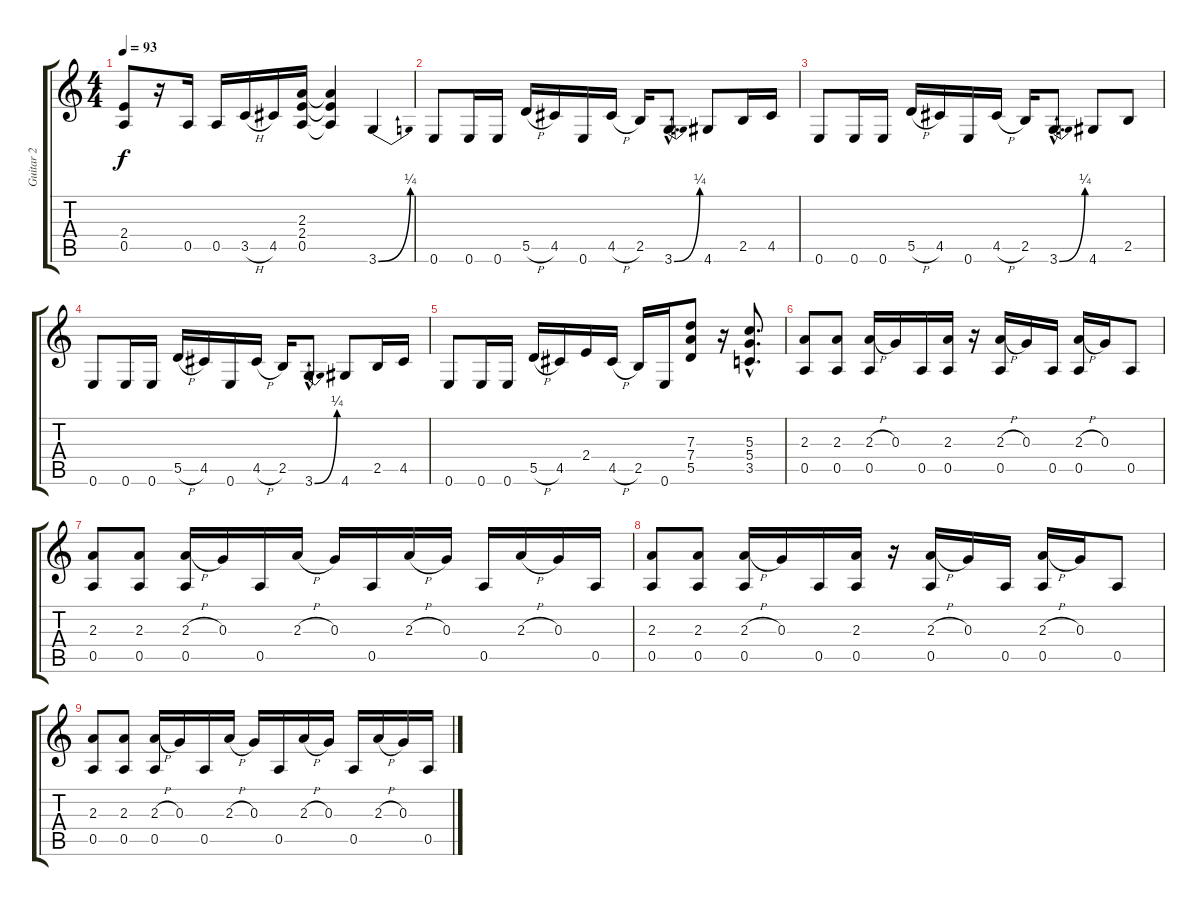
\track ("Guitar 2" "Guitar 2") {instrument distortionguitar}
\staff {score tabs}
\tuning (E4 B3 G3 D3 A2 E2) {hide}
\ts (4 4)
\tempo 93
\clef g2
\ks c
(2.4 0.5).8{dy f} r.16 0.5.16 0.5.16 3.5{h}.16 4.5.16 (2.3 2.4 0.5).16 (2.3{t} 2.4{t} 0.5{t}).4 3.6{be (bend 0 0 60 1)}.4 |
0.6.8 0.6.16 0.6.16 5.5{h}.16 4.5.16 0.6.16 4.5{h}.16 2.5.16 3.6{be (bend 0 0 60 1) hac}.8{d} 4.6.8 2.5.16 4.5.16 |
0.6.8 0.6.16 0.6.16 5.5{h}.16 4.5.16 0.6.16 4.5{h}.16 2.5.16 3.6{be (bend 0 0 60 1) hac}.8{d} 4.6.8 2.5.8 |
0.6.8 0.6.16 0.6.16 5.5{h}.16 4.5.16 0.6.16 4.5{h}.16 2.5.16 3.6{be (bend 0 0 60 1) hac}.8{d} 4.6.8 2.5.16 4.5.16 |
0.6.8 0.6.16 0.6.16 5.5{h}.16 4.5.16 2.4.16 4.5{h}.16 2.5.16 0.6.16 (7.3 7.4 5.5).8 r.16 (5.3{hac} 5.4{hac} 3.5{hac}).8{d} |
(2.3 0.5).8 (2.3 0.5).8 (2.3{h} 0.5).16 0.3.16 0.5.16 (2.3 0.5).16 r.16 (2.3{h} 0.5).16 0.3.16 0.5.16 (2.3{h} 0.5).16 0.3.16 0.5.8 |
(2.3 0.5).8 (2.3 0.5).8 (2.3{h} 0.5).16 0.3.16 0.5.16 2.3{h}.16 0.3.16 0.5.16 2.3{h}.16 0.3.16 0.5.16 2.3{h}.16 0.3.16 0.5.16 |
(2.3 0.5).8 (2.3 0.5).8 (2.3{h} 0.5).16 0.3.16 0.5.16 (2.3 0.5).16 r.16 (2.3{h} 0.5).16 0.3.16 0.5.16 (2.3{h} 0.5).16 0.3.16 0.5.8 |
(2.3 0.5).8 (2.3 0.5).8 (2.3{h} 0.5).16 0.3.16 0.5.16 2.3{h}.16 0.3.16 0.5.16 2.3{h}.16 0.3.16 0.5.16 2.3{h}.16 0.3.16 0.5.16
